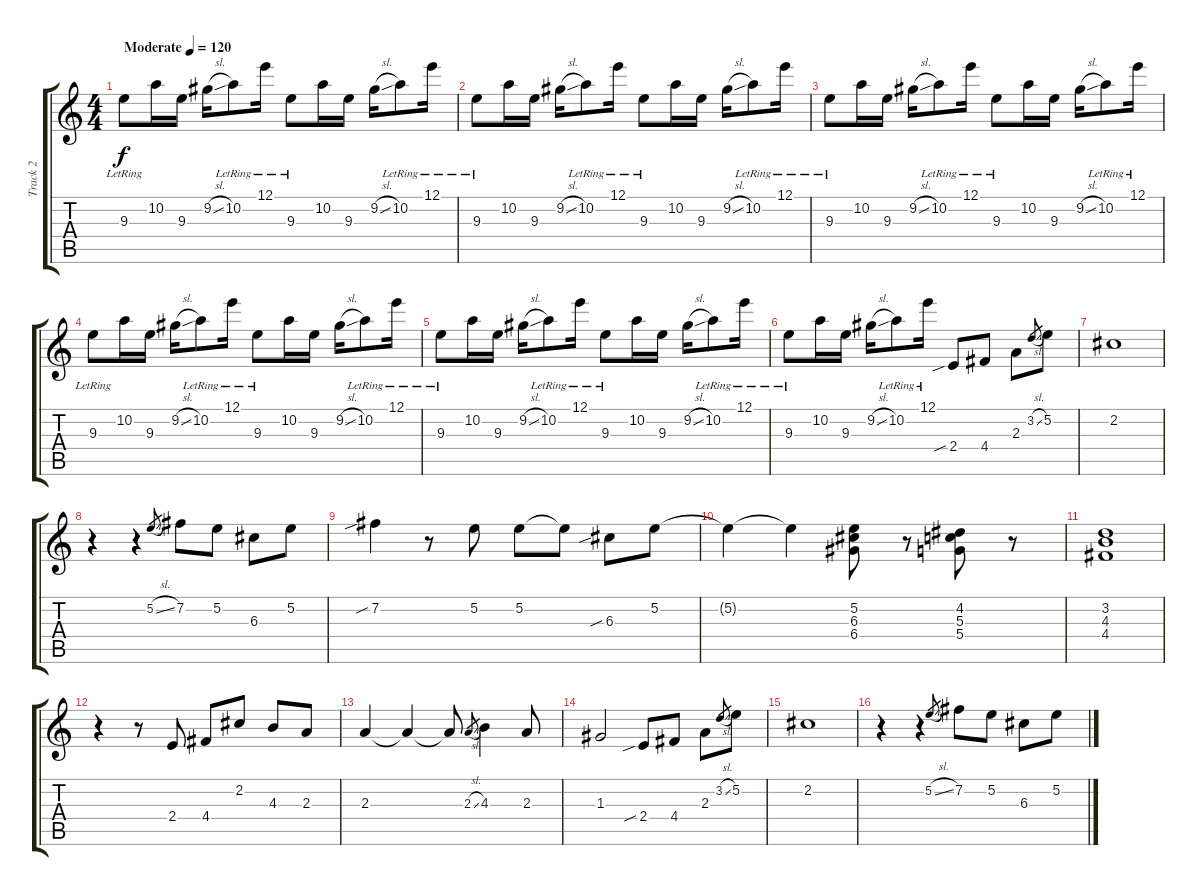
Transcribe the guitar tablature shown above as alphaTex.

\track ("Track 2" "Track 2") {instrument acousticguitarsteel}
\staff {score tabs}
\tuning (E4 B3 G3 D3 A2 E2) {hide}
\ts (4 4)
\tempo (120 "Moderate")
\clef g2
\ks c
9.3{lr}.8{dy f instrument acousticguitarsteel} 10.2.16 9.3.16 9.2{sl}.16 10.2{lr}.8 12.1{lr}.16 9.3{lr}.8 10.2.16 9.3.16 9.2{sl}.16 10.2{lr}.8 12.1{lr}.16 |
9.3{lr}.8 10.2.16 9.3.16 9.2{sl}.16 10.2{lr}.8 12.1{lr}.16 9.3{lr}.8 10.2.16 9.3.16 9.2{sl}.16 10.2{lr}.8 12.1{lr}.16 |
9.3{lr}.8 10.2.16 9.3.16 9.2{sl}.16 10.2{lr}.8 12.1{lr}.16 9.3{lr}.8 10.2.16 9.3.16 9.2{sl}.16 10.2{lr}.8 12.1{lr}.16 |
9.3{lr}.8 10.2.16 9.3.16 9.2{sl}.16 10.2{lr}.8 12.1{lr}.16 9.3{lr}.8 10.2.16 9.3.16 9.2{sl}.16 10.2{lr}.8 12.1{lr}.16 |
9.3{lr}.8 10.2.16 9.3.16 9.2{sl}.16 10.2{lr}.8 12.1{lr}.16 9.3{lr}.8 10.2.16 9.3.16 9.2{sl}.16 10.2{lr}.8 12.1{lr}.16 |
9.3{lr}.8 10.2.16 9.3.16 9.2{sl}.16 10.2{lr}.8 12.1{lr}.16 2.4{sib}.8 4.4.8 2.3.8 3.2{sl}.8{gr} 5.2.8 |
2.2.1 |
r.4 r.4 5.2{sl}.8{gr} 7.2.8 5.2.8 6.3.8 5.2.8 |
7.2{sib}.4 r.8 5.2.8 5.2.8 5.2{t}.8 6.3{sib}.8 5.2.8 |
5.2{t}.4 5.2{t}.4 (5.2 6.3 6.4).8 r.8 (4.2 5.3 5.4).8 r.8 |
(3.2 4.3 4.4).1 |
r.4 r.8 2.4.8 4.4.8 2.2.8 4.3.8 2.3.8 |
2.3.4 2.3{t}.4 2.3{t}.8 2.3{sl}.8{gr} 4.3.4 2.3.8 |
1.3.2 2.4{sib}.8 4.4.8 2.3.8 3.2{sl}.8{gr} 5.2.8 |
2.2.1 |
r.4 r.4 5.2{sl}.8{gr} 7.2.8 5.2.8 6.3.8 5.2.8
